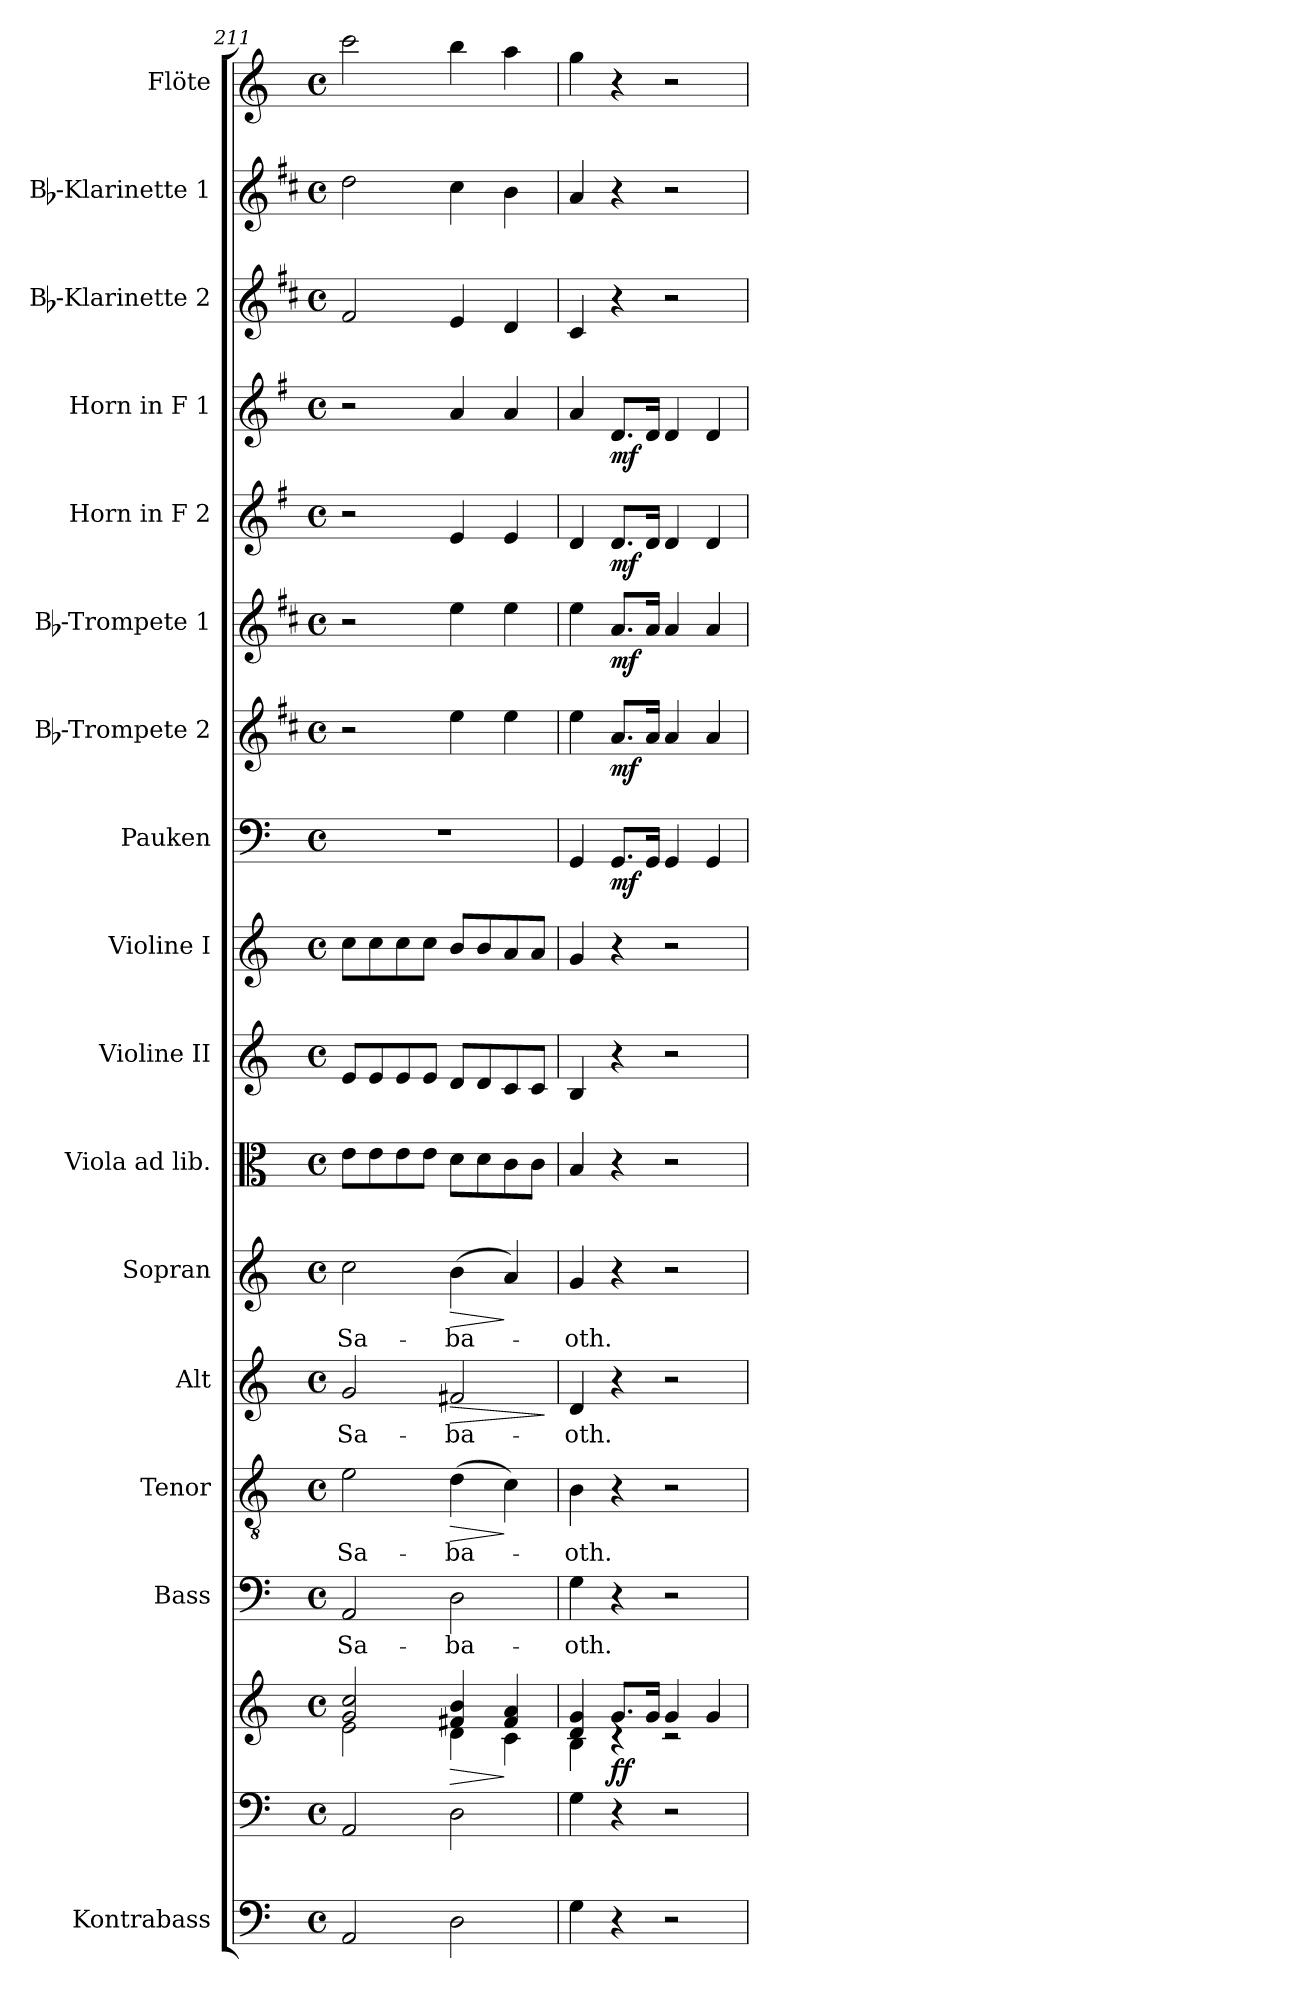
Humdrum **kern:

**kern	**kern	**kern	**dynam	**kern	**text	**kern	**text	**dynam	**kern	**text	**dynam	**kern	**text	**dynam	**kern	**kern	**kern	**kern	**dynam	**kern	**dynam	**kern	**dynam	**kern	**dynam	**kern	**dynam	**kern	**kern	**kern
*part17	*part16	*part16	*part16	*part15	*part15	*part14	*part14	*part14	*part13	*part13	*part13	*part12	*part12	*part12	*part11	*part10	*part9	*part8	*part8	*part7	*part7	*part6	*part6	*part5	*part5	*part4	*part4	*part3	*part2	*part1
*staff18	*staff17	*staff16	*staff16/17	*staff15	*staff15	*staff14	*staff14	*staff14	*staff13	*staff13	*staff13	*staff12	*staff12	*staff12	*staff11	*staff10	*staff9	*staff8	*staff8	*staff7	*staff7	*staff6	*staff6	*staff5	*staff5	*staff4	*staff4	*staff3	*staff2	*staff1
*I"Kontrabass	*	*	*	*I"Bass	*	*I"Tenor	*	*	*I"Alt	*	*	*I"Sopran	*	*	*I"Viola ad lib.	*I"Violine II	*I"Violine I	*I"Pauken	*	*I"Bb-Trompete 2	*	*I"Bb-Trompete 1	*	*I"Horn in F 2	*	*I"Horn in F 1	*	*I"Bb-Klarinette 2	*I"Bb-Klarinette 1	*I"Flöte
*I'Kb.	*	*	*	*I'B.	*	*I'T.	*	*	*I'A.	*	*	*I'S.	*	*	*I'Vla.	*I'Vl. II	*I'Vl. I	*I'Pk.	*	*I'Bb Trp. 2	*	*I'Bb Trp. 1	*	*	*	*	*	*I'Bb Kl. 2	*I'Bb Kl. 1	*I'Fl.
*clefF4	*clefF4	*clefG2	*	*clefF4	*	*clefGv2	*	*	*clefG2	*	*	*clefG2	*	*	*clefC3	*clefG2	*clefG2	*clefF4	*	*clefG2	*	*clefG2	*	*clefG2	*	*clefG2	*	*clefG2	*clefG2	*clefG2
*ITrd7c12	*	*	*	*	*	*	*	*	*	*	*	*	*	*	*	*	*	*	*	*ITrd1c2	*	*ITrd1c2	*	*ITrd4c7	*	*ITrd4c7	*	*ITrd1c2	*ITrd1c2	*
*k[]	*k[]	*k[]	*	*k[]	*	*k[]	*	*	*k[]	*	*	*k[]	*	*	*k[]	*k[]	*k[]	*k[]	*	*k[]	*	*k[]	*	*k[]	*	*k[]	*	*k[]	*k[]	*k[]
*C:	*C:	*C:	*	*C:	*	*C:	*	*	*C:	*	*	*C:	*	*	*C:	*C:	*C:	*C:	*	*C:	*	*C:	*	*C:	*	*C:	*	*C:	*C:	*C:
*M4/4	*M4/4	*M4/4	*	*M4/4	*	*M4/4	*	*	*M4/4	*	*	*M4/4	*	*	*M4/4	*M4/4	*M4/4	*M4/4	*	*M4/4	*	*M4/4	*	*M4/4	*	*M4/4	*	*M4/4	*M4/4	*M4/4
*met(c)	*met(c)	*met(c)	*	*met(c)	*	*met(c)	*	*	*met(c)	*	*	*met(c)	*	*	*met(c)	*met(c)	*met(c)	*met(c)	*	*met(c)	*	*met(c)	*	*met(c)	*	*met(c)	*	*met(c)	*met(c)	*met(c)
=211	=211	=211	=211	=211	=211	=211	=211	=211	=211	=211	=211	=211	=211	=211	=211	=211	=211	=211	=211	=211	=211	=211	=211	=211	=211	=211	=211	=211	=211	=211
*	*	*^	*	*	*	*	*	*	*	*	*	*	*	*	*	*	*	*	*	*	*	*	*	*	*	*	*	*	*	*
!	!	!	!	!	!	!LO:LY:b	!	!LO:LY:b	!	!	!LO:LY:b	!	!	!LO:LY:b	!	!	!	!	!	!	!	!	!	!	!	!	!	!	!	!	!
2AAA/	2AA/	2g/ 2cc/	2e\	.	2AA/	Sa-	2e\	Sa-	.	2g/	Sa-	.	2cc\	Sa-	.	8e\L	8e/L	8cc\L	1r	.	2r	.	2r	.	2r	.	2r	.	2e/	2cc\	2ccc\
.	.	.	.	.	.	.	.	.	.	.	.	.	.	.	.	8e\	8e/	8cc\	.	.	.	.	.	.	.	.	.	.	.	.	.
.	.	.	.	.	.	.	.	.	.	.	.	.	.	.	.	8e\	8e/	8cc\	.	.	.	.	.	.	.	.	.	.	.	.	.
.	.	.	.	.	.	.	.	.	.	.	.	.	.	.	.	8e\J	8e/J	8cc\J	.	.	.	.	.	.	.	.	.	.	.	.	.
!	!	!	!	!LO:HP:b	!	!LO:LY:b	!	!LO:LY:b	!LO:HP:b	!	!LO:LY:b	!LO:HP:b	!	!LO:LY:b	!LO:HP:b	!	!	!	!	!	!	!	!	!	!	!	!	!	!	!	!
2DD\	2D\	4f#X/ 4b/	4d\	>	2D\	-ba-	(>4d\	-ba-	>	2f#X/	-ba-	>	(>4b\	-ba-	>	8d\L	8d/L	8b/L	.	.	4dd\	.	4dd\	.	4A/	.	4d/	.	4d/	4b\	4bb\
.	.	.	.	.	.	.	.	.	.	.	.	.	.	.	.	8d\	8d/	8b/	.	.	.	.	.	.	.	.	.	.	.	.	.
.	.	4f#/ 4a/	4c\	]	.	.	4c\)	.	]	.	.	.	4a/)	.	]	8c\	8c/	8a/	.	.	4dd\	.	4dd\	.	4A/	.	4d/	.	4c/	4a\	4aa\
.	.	.	.	.	.	.	.	.	.	.	.	.	.	.	.	8c\J	8c/J	8a/J	.	.	.	.	.	.	.	.	.	.	.	.	.
*	*	*v	*v	*	*	*	*	*	*	*	*	*	*	*	*	*	*	*	*	*	*	*	*	*	*	*	*	*	*	*	*
.	.	.	.	.	.	.	.	.	.	.	]	.	.	.	.	.	.	.	.	.	.	.	.	.	.	.	.	.	.	.
=212	=212	=212	=212	=212	=212	=212	=212	=212	=212	=212	=212	=212	=212	=212	=212	=212	=212	=212	=212	=212	=212	=212	=212	=212	=212	=212	=212	=212	=212	=212
*	*	*^	*	*	*	*	*	*	*	*	*	*	*	*	*	*	*	*	*	*	*	*	*	*	*	*	*	*	*	*
!	!	!	!	!	!	!LO:LY:b	!	!LO:LY:b	!	!	!LO:LY:b	!	!	!LO:LY:b	!	!	!	!	!	!	!	!	!	!	!	!	!	!	!	!	!
4GG\	4G\	4d/ 4g/	4B\	.	4G\	-oth.	4B\	-oth.	.	4d/	-oth.	.	4g/	-oth.	.	4B/	4B/	4g/	4GG/	.	4dd\	.	4dd\	.	4G/	.	4d/	.	4B/	4g/	4gg\
!	!	!	!	!LO:DY:b	!	!	!	!	!	!	!	!	!	!	!	!	!	!	!	!LO:DY:b	!	!LO:DY:b	!	!LO:DY:b	!	!LO:DY:b	!	!LO:DY:b	!	!	!
4r	4r	8.g/L	4rB	ff	4r	.	4r	.	.	4r	.	.	4r	.	.	4r	4r	4r	8.GG/L	mf	8.g/L	mf	8.g/L	mf	8.G/L	mf	8.G/L	mf	4r	4r	4r
.	.	16g/Jk	.	.	.	.	.	.	.	.	.	.	.	.	.	.	.	.	16GG/Jk	.	16g/Jk	.	16g/Jk	.	16G/Jk	.	16G/Jk	.	.	.	.
2r	2r	4g/	2rc	.	2r	.	2r	.	.	2r	.	.	2r	.	.	2r	2r	2r	4GG/	.	4g/	.	4g/	.	4G/	.	4G/	.	2r	2r	2r
.	.	4g/	.	.	.	.	.	.	.	.	.	.	.	.	.	.	.	.	4GG/	.	4g/	.	4g/	.	4G/	.	4G/	.	.	.	.
*	*	*v	*v	*	*	*	*	*	*	*	*	*	*	*	*	*	*	*	*	*	*	*	*	*	*	*	*	*	*	*	*
=	=	=	=	=	=	=	=	=	=	=	=	=	=	=	=	=	=	=	=	=	=	=	=	=	=	=	=	=	=	=
*-	*-	*-	*-	*-	*-	*-	*-	*-	*-	*-	*-	*-	*-	*-	*-	*-	*-	*-	*-	*-	*-	*-	*-	*-	*-	*-	*-	*-	*-	*-
